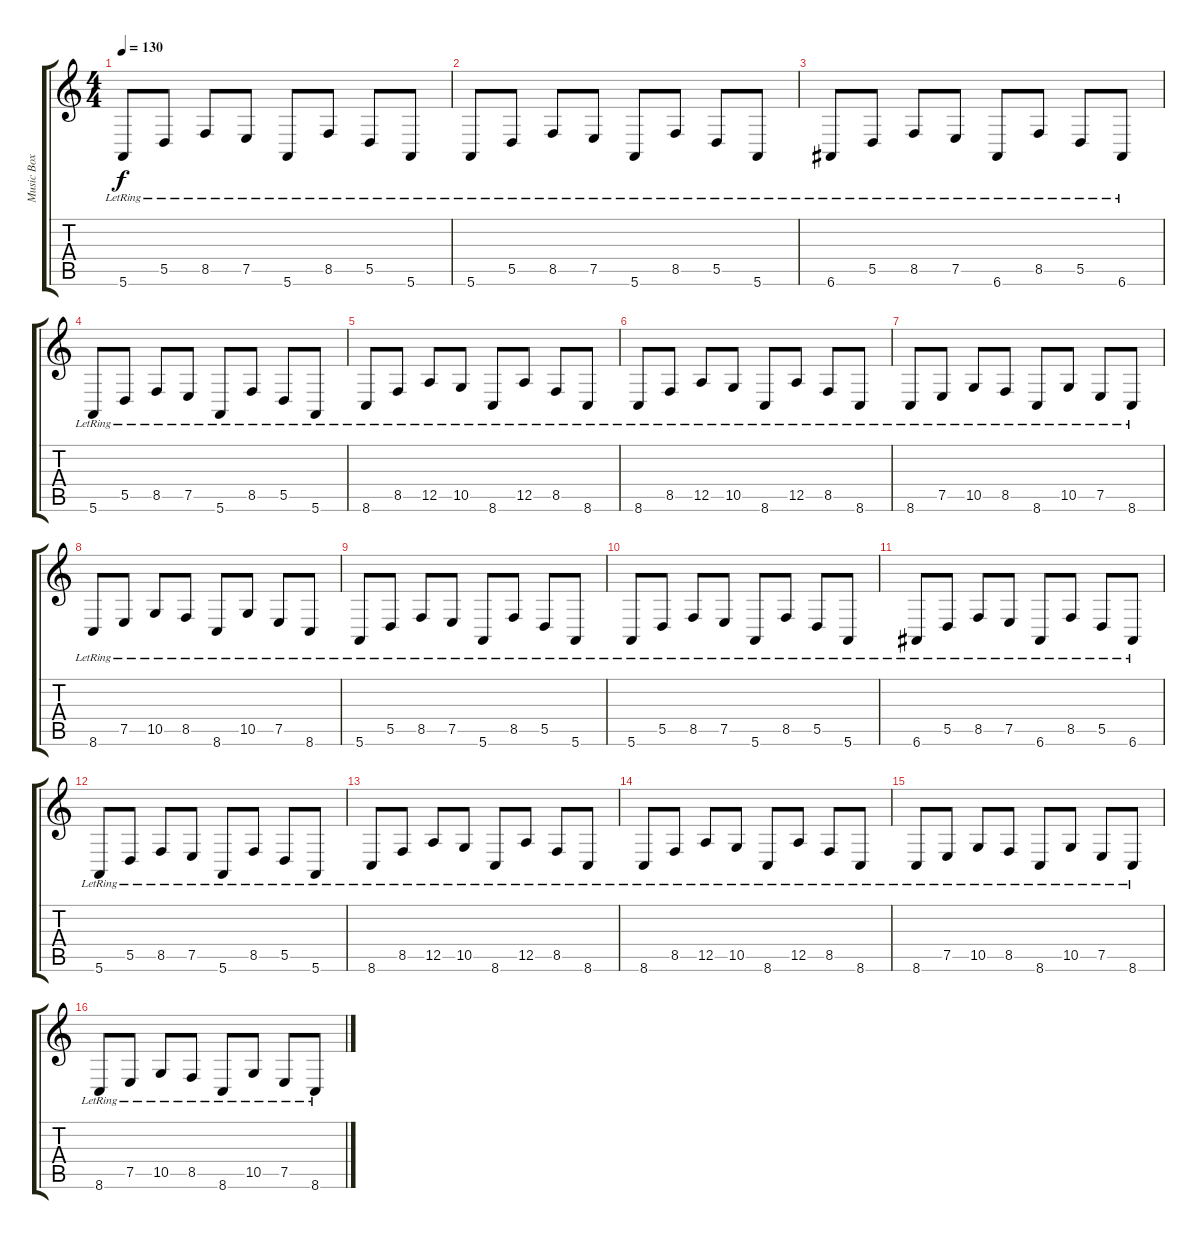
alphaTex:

\track ("Music Box" "Music Box") {instrument glockenspiel}
\staff {score tabs}
\tuning (E4 B3 G3 D3 A2 E2) {hide}
\ts (4 4)
\tempo 130
\clef g2
\ks c
5.6{lr}.8{dy f} 5.5{lr}.8 8.5{lr}.8 7.5{lr}.8 5.6{lr}.8 8.5{lr}.8 5.5{lr}.8 5.6{lr}.8 |
5.6{lr}.8 5.5{lr}.8 8.5{lr}.8 7.5{lr}.8 5.6{lr}.8 8.5{lr}.8 5.5{lr}.8 5.6{lr}.8 |
6.6{lr}.8 5.5{lr}.8 8.5{lr}.8 7.5{lr}.8 6.6{lr}.8 8.5{lr}.8 5.5{lr}.8 6.6{lr}.8 |
5.6{lr}.8 5.5{lr}.8 8.5{lr}.8 7.5{lr}.8 5.6{lr}.8 8.5{lr}.8 5.5{lr}.8 5.6{lr}.8 |
8.6{lr}.8 8.5{lr}.8 12.5{lr}.8 10.5{lr}.8 8.6{lr}.8 12.5{lr}.8 8.5{lr}.8 8.6{lr}.8 |
8.6{lr}.8 8.5{lr}.8 12.5{lr}.8 10.5{lr}.8 8.6{lr}.8 12.5{lr}.8 8.5{lr}.8 8.6{lr}.8 |
8.6{lr}.8 7.5{lr}.8 10.5{lr}.8 8.5{lr}.8 8.6{lr}.8 10.5{lr}.8 7.5{lr}.8 8.6{lr}.8 |
8.6{lr}.8 7.5{lr}.8 10.5{lr}.8 8.5{lr}.8 8.6{lr}.8 10.5{lr}.8 7.5{lr}.8 8.6{lr}.8 |
5.6{lr}.8 5.5{lr}.8 8.5{lr}.8 7.5{lr}.8 5.6{lr}.8 8.5{lr}.8 5.5{lr}.8 5.6{lr}.8 |
5.6{lr}.8 5.5{lr}.8 8.5{lr}.8 7.5{lr}.8 5.6{lr}.8 8.5{lr}.8 5.5{lr}.8 5.6{lr}.8 |
6.6{lr}.8 5.5{lr}.8 8.5{lr}.8 7.5{lr}.8 6.6{lr}.8 8.5{lr}.8 5.5{lr}.8 6.6{lr}.8 |
5.6{lr}.8 5.5{lr}.8 8.5{lr}.8 7.5{lr}.8 5.6{lr}.8 8.5{lr}.8 5.5{lr}.8 5.6{lr}.8 |
8.6{lr}.8 8.5{lr}.8 12.5{lr}.8 10.5{lr}.8 8.6{lr}.8 12.5{lr}.8 8.5{lr}.8 8.6{lr}.8 |
8.6{lr}.8 8.5{lr}.8 12.5{lr}.8 10.5{lr}.8 8.6{lr}.8 12.5{lr}.8 8.5{lr}.8 8.6{lr}.8 |
8.6{lr}.8 7.5{lr}.8 10.5{lr}.8 8.5{lr}.8 8.6{lr}.8 10.5{lr}.8 7.5{lr}.8 8.6{lr}.8 |
8.6{lr}.8 7.5{lr}.8 10.5{lr}.8 8.5{lr}.8 8.6{lr}.8 10.5{lr}.8 7.5{lr}.8 8.6{lr}.8
